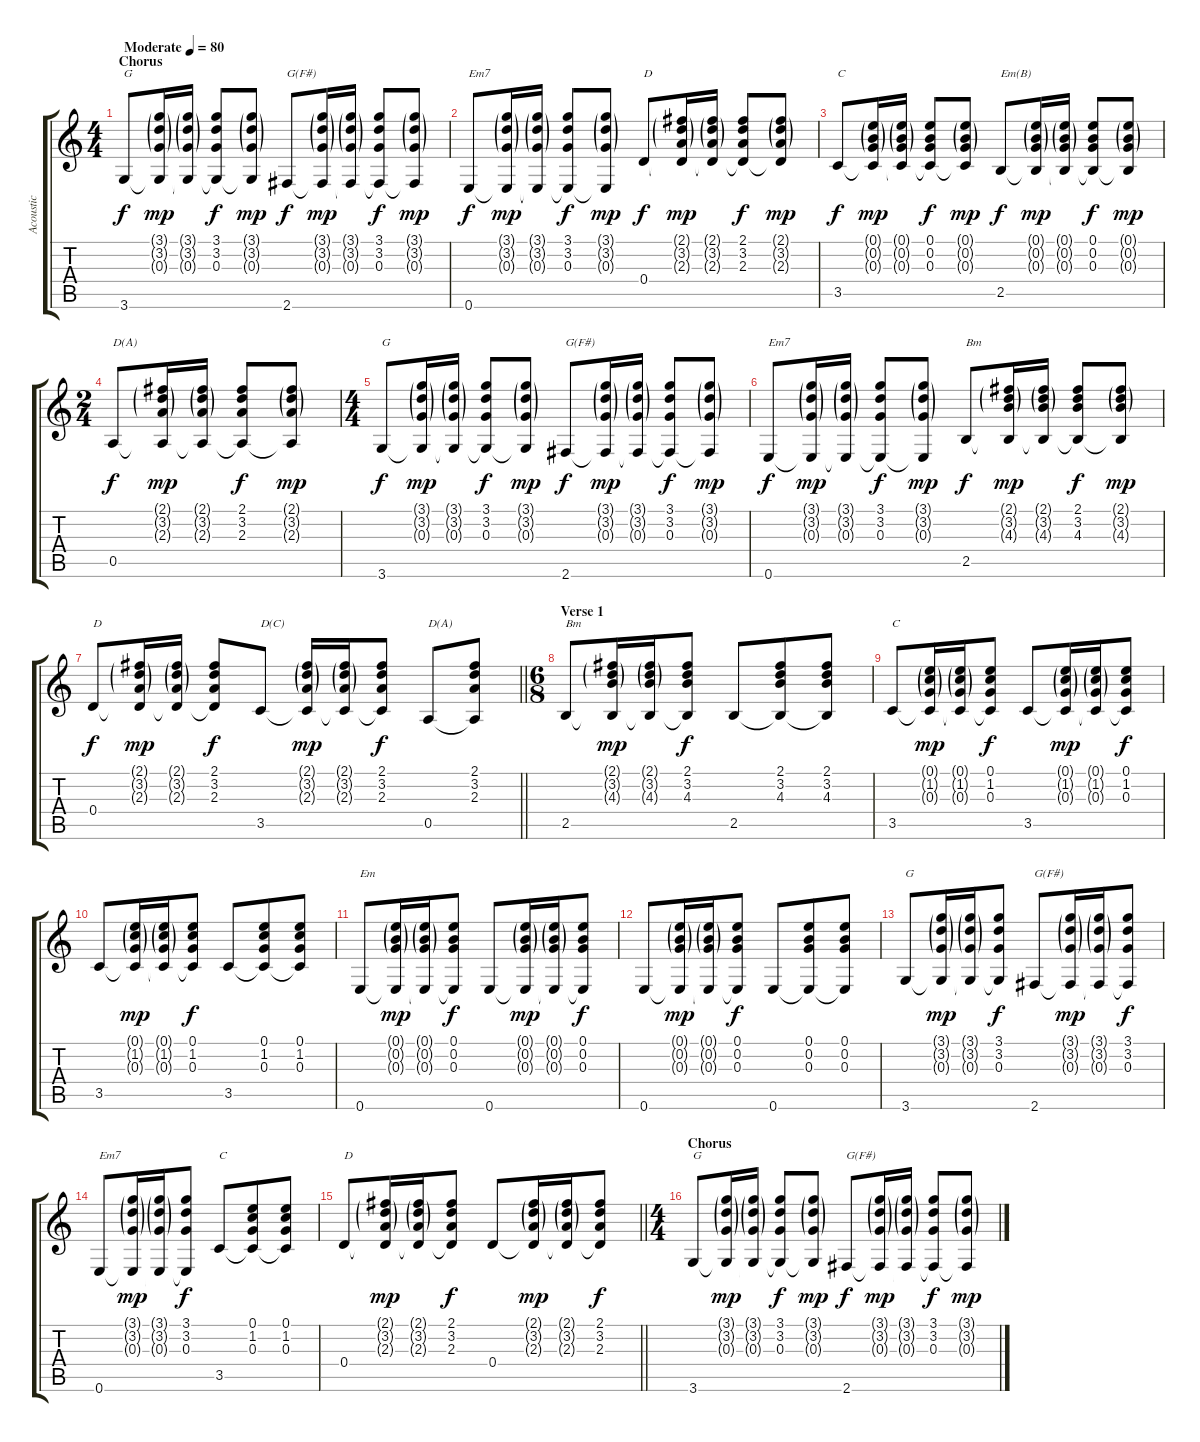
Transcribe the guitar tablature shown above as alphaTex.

\track ("Acoustic" "Acoustic") {instrument acousticguitarsteel}
\staff {score tabs}
\tuning (E4 B3 G3 D3 A2 E2) {hide}
\ts (4 4)
\section ("" "Chorus")
\tempo (80 "Moderate")
\clef g2
\ks c
3.6.8{txt "G" dy f instrument acousticguitarsteel} (3.1{g} 3.2{g} 0.3{g} 3.6{t}).16{dy mp} (3.1{g} 3.2{g} 0.3{g} 3.6{t}).16 (3.1 3.2 0.3 3.6{t}).8{dy f} (3.1{g} 3.2{g} 0.3{g} 3.6{t}).8{dy mp} 2.6.8{txt "G(F#)" dy f} (3.1{g} 3.2{g} 0.3{g} 2.6{t}).16{dy mp} (3.1{g} 3.2{g} 0.3{g} 2.6{t}).16 (3.1 3.2 0.3 2.6{t}).8{dy f} (3.1{g} 3.2{g} 0.3{g} 2.6{t}).8{dy mp} |
0.6.8{txt "Em7" dy f} (3.1{g} 3.2{g} 0.3{g} 0.6{t}).16{dy mp} (3.1{g} 3.2{g} 0.3{g} 0.6{t}).16 (3.1 3.2 0.3 0.6{t}).8{dy f} (3.1{g} 3.2{g} 0.3{g} 0.6{t}).8{dy mp} 0.4.8{txt "D" dy f} (2.1{g} 3.2{g} 2.3{g} 0.4{t}).16{dy mp} (2.1{g} 3.2{g} 2.3{g} 0.4{t}).16 (2.1 3.2 2.3 0.4{t}).8{dy f} (2.1{g} 3.2{g} 2.3{g} 0.4{t}).8{dy mp} |
3.5.8{txt "C" dy f} (0.1{g} 0.2{g} 0.3{g} 3.5{t}).16{dy mp} (0.1{g} 0.2{g} 0.3{g} 3.5{t}).16 (0.1 0.2 0.3 3.5{t}).8{dy f} (0.1{g} 0.2{g} 0.3{g} 3.5{t}).8{dy mp} 2.5.8{txt "Em(B)" dy f} (0.1{g} 0.2{g} 0.3{g} 2.5{t}).16{dy mp} (0.1{g} 0.2{g} 0.3{g} 2.5{t}).16 (0.1 0.2 0.3 2.5{t}).8{dy f} (0.1{g} 0.2{g} 0.3{g} 2.5{t}).8{dy mp} |
\ts (2 4)
0.5.8{txt "D(A)" dy f} (2.1{g} 3.2{g} 2.3{g} 0.5{t}).16{dy mp} (2.1{g} 3.2{g} 2.3{g} 0.5{t}).16 (2.1 3.2 2.3 0.5{t}).8{dy f} (2.1{g} 3.2{g} 2.3{g} 0.5{t}).8{dy mp} |
\ts (4 4)
3.6.8{txt "G" dy f} (3.1{g} 3.2{g} 0.3{g} 3.6{t}).16{dy mp} (3.1{g} 3.2{g} 0.3{g} 3.6{t}).16 (3.1 3.2 0.3 3.6{t}).8{dy f} (3.1{g} 3.2{g} 0.3{g} 3.6{t}).8{dy mp} 2.6.8{txt "G(F#)" dy f} (3.1{g} 3.2{g} 0.3{g} 2.6{t}).16{dy mp} (3.1{g} 3.2{g} 0.3{g} 2.6{t}).16 (3.1 3.2 0.3 2.6{t}).8{dy f} (3.1{g} 3.2{g} 0.3{g} 2.6{t}).8{dy mp} |
0.6.8{txt "Em7" dy f} (3.1{g} 3.2{g} 0.3{g} 0.6{t}).16{dy mp} (3.1{g} 3.2{g} 0.3{g} 0.6{t}).16 (3.1 3.2 0.3 0.6{t}).8{dy f} (3.1{g} 3.2{g} 0.3{g} 0.6{t}).8{dy mp} 2.5.8{txt "Bm" dy f} (2.1{g} 3.2{g} 4.3{g} 2.5{t}).16{dy mp} (2.1{g} 3.2{g} 4.3{g} 2.5{t}).16 (2.1 3.2 4.3 2.5{t}).8{dy f} (2.1{g} 3.2{g} 4.3{g} 2.5{t}).8{dy mp} |
\barLineRight lightlight
0.4.8{txt "D" dy f} (2.1{g} 3.2{g} 2.3{g} 0.4{t}).16{dy mp} (2.1{g} 3.2{g} 2.3{g} 0.4{t}).16 (2.1 3.2 2.3 0.4{t}).8{dy f} 3.5.8{txt "D(C)"} (2.1{g} 3.2{g} 2.3{g} 3.5{t}).16{dy mp} (2.1{g} 3.2{g} 2.3{g} 3.5{t}).16 (2.1 3.2 2.3 3.5{t}).8{dy f} 0.5.8{txt "D(A)"} (2.1 3.2 2.3 0.5{t}).8 |
\ts (6 8)
\section ("" "Verse 1")
2.5.8{txt "Bm"} (2.1{g} 3.2{g} 4.3{g} 2.5{t}).16{dy mp} (2.1{g} 3.2{g} 4.3{g} 2.5{t}).16 (2.1 3.2 4.3 2.5{t}).8{dy f} 2.5.8 (2.1 3.2 4.3 2.5{t}).8 (2.1 3.2 4.3 2.5{t}).8 |
3.5.8{txt "C"} (0.1{g} 1.2{g} 0.3{g} 3.5{t}).16{dy mp} (0.1{g} 1.2{g} 0.3{g} 3.5{t}).16 (0.1 1.2 0.3 3.5{t}).8{dy f} 3.5.8 (0.1{g} 1.2{g} 0.3{g} 3.5{t}).16{dy mp} (0.1{g} 1.2{g} 0.3{g} 3.5{t}).16 (0.1 1.2 0.3 3.5{t}).8{dy f} |
3.5.8 (0.1{g} 1.2{g} 0.3{g} 3.5{t}).16{dy mp} (0.1{g} 1.2{g} 0.3{g} 3.5{t}).16 (0.1 1.2 0.3 3.5{t}).8{dy f} 3.5.8 (0.1 1.2 0.3 3.5{t}).8 (0.1 1.2 0.3 3.5{t}).8 |
0.6.8{txt "Em"} (0.1{g} 0.2{g} 0.3{g} 0.6{t}).16{dy mp} (0.1{g} 0.2{g} 0.3{g} 0.6{t}).16 (0.1 0.2 0.3 0.6{t}).8{dy f} 0.6.8 (0.1{g} 0.2{g} 0.3{g} 0.6{t}).16{dy mp} (0.1{g} 0.2{g} 0.3{g} 0.6{t}).16 (0.1 0.2 0.3 0.6{t}).8{dy f} |
0.6.8 (0.1{g} 0.2{g} 0.3{g} 0.6{t}).16{dy mp} (0.1{g} 0.2{g} 0.3{g} 0.6{t}).16 (0.1 0.2 0.3 0.6{t}).8{dy f} 0.6.8 (0.1 0.2 0.3 0.6{t}).8 (0.1 0.2 0.3 0.6{t}).8 |
3.6.8{txt "G"} (3.1{g} 3.2{g} 0.3{g} 3.6{t}).16{dy mp} (3.1{g} 3.2{g} 0.3{g} 3.6{t}).16 (3.1 3.2 0.3 3.6{t}).8{dy f} 2.6.8{txt "G(F#)"} (3.1{g} 3.2{g} 0.3{g} 2.6{t}).16{dy mp} (3.1{g} 3.2{g} 0.3{g} 2.6{t}).16 (3.1 3.2 0.3 2.6{t}).8{dy f} |
0.6.8{txt "Em7"} (3.1{g} 3.2{g} 0.3{g} 0.6{t}).16{dy mp} (3.1{g} 3.2{g} 0.3{g} 0.6{t}).16 (3.1 3.2 0.3 0.6{t}).8{dy f} 3.5.8{txt "C"} (0.1 1.2 0.3 3.5{t}).8 (0.1 1.2 0.3 3.5{t}).8 |
\barLineRight lightlight
0.4.8{txt "D"} (2.1{g} 3.2{g} 2.3{g} 0.4{t}).16{dy mp} (2.1{g} 3.2{g} 2.3{g} 0.4{t}).16 (2.1 3.2 2.3 0.4{t}).8{dy f} 0.4.8 (2.1{g} 3.2{g} 2.3{g} 0.4{t}).16{dy mp} (2.1{g} 3.2{g} 2.3{g} 0.4{t}).16 (2.1 3.2 2.3 0.4{t}).8{dy f} |
\ts (4 4)
\section ("" "Chorus")
3.6.8{txt "G"} (3.1{g} 3.2{g} 0.3{g} 3.6{t}).16{dy mp} (3.1{g} 3.2{g} 0.3{g} 3.6{t}).16 (3.1 3.2 0.3 3.6{t}).8{dy f} (3.1{g} 3.2{g} 0.3{g} 3.6{t}).8{dy mp} 2.6.8{txt "G(F#)" dy f} (3.1{g} 3.2{g} 0.3{g} 2.6{t}).16{dy mp} (3.1{g} 3.2{g} 0.3{g} 2.6{t}).16 (3.1 3.2 0.3 2.6{t}).8{dy f} (3.1{g} 3.2{g} 0.3{g} 2.6{t}).8{dy mp}
